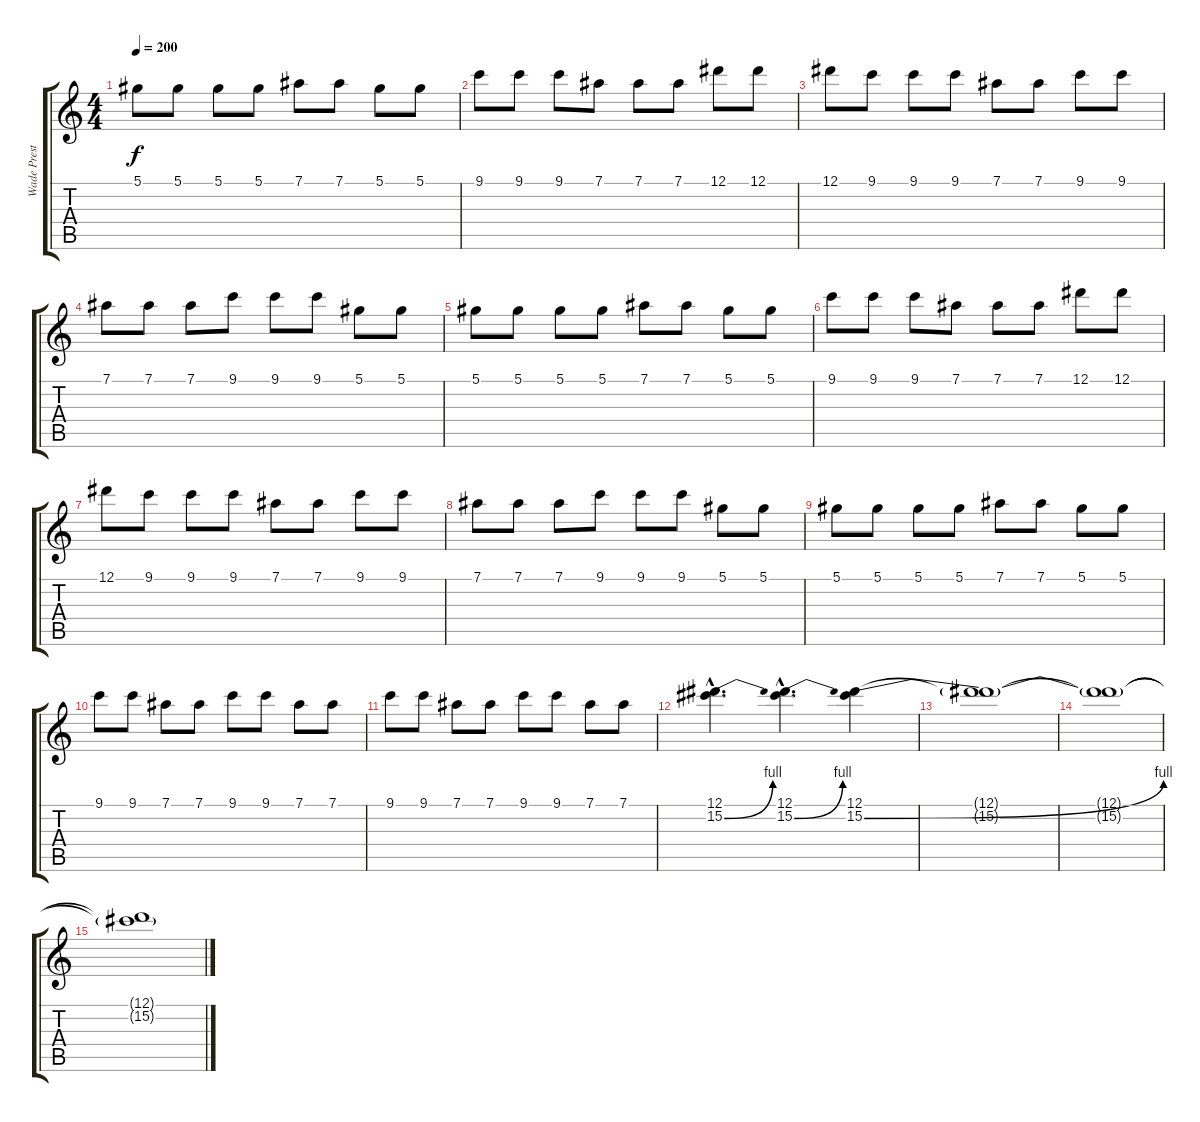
\track ("Wade Preston (Guitar 1)" "Wade Prest") {instrument distortionguitar}
\staff {score tabs}
\tuning (Eb4 Bb3 Gb3 Db3 Ab2 Db2) {hide}
\ts (4 4)
\tempo 200
\clef g2
\ks c
5.1.8{dy f} 5.1.8 5.1.8 5.1.8 7.1.8 7.1.8 5.1.8 5.1.8 |
9.1.8 9.1.8 9.1.8 7.1.8 7.1.8 7.1.8 12.1.8 12.1.8 |
12.1.8 9.1.8 9.1.8 9.1.8 7.1.8 7.1.8 9.1.8 9.1.8 |
7.1.8 7.1.8 7.1.8 9.1.8 9.1.8 9.1.8 5.1.8 5.1.8 |
5.1.8 5.1.8 5.1.8 5.1.8 7.1.8 7.1.8 5.1.8 5.1.8 |
9.1.8 9.1.8 9.1.8 7.1.8 7.1.8 7.1.8 12.1.8 12.1.8 |
12.1.8 9.1.8 9.1.8 9.1.8 7.1.8 7.1.8 9.1.8 9.1.8 |
7.1.8 7.1.8 7.1.8 9.1.8 9.1.8 9.1.8 5.1.8 5.1.8 |
5.1.8 5.1.8 5.1.8 5.1.8 7.1.8 7.1.8 5.1.8 5.1.8 |
9.1.8 9.1.8 7.1.8 7.1.8 9.1.8 9.1.8 7.1.8 7.1.8 |
9.1.8 9.1.8 7.1.8 7.1.8 9.1.8 9.1.8 7.1.8 7.1.8 |
(12.1{hac} 15.2{be (bend 0 0 60 4) hac}).4{d} (12.1{hac} 15.2{be (bend 0 0 60 4) hac}).4{d} (12.1 15.2{be (bend 0 0 60 4)}).4 |
(12.1{t} 15.2{t}).1 |
(12.1{t} 15.2{t}).1 |
(12.1{t} 15.2{t}).1
